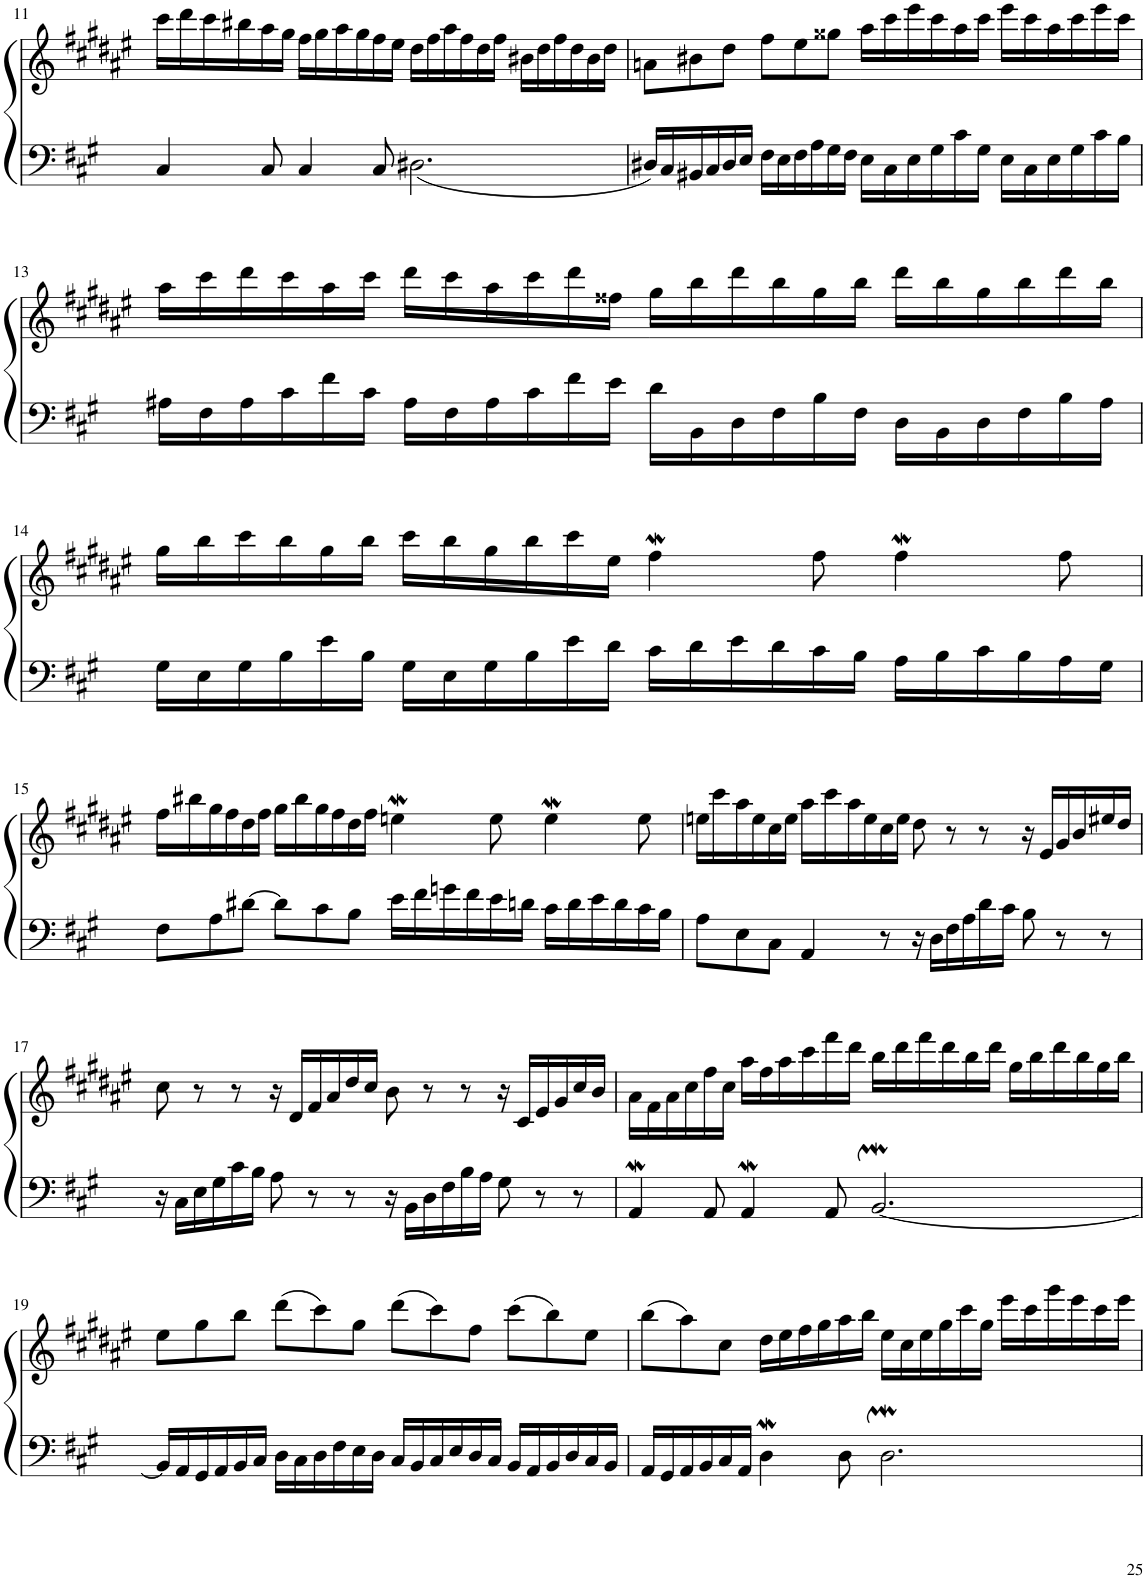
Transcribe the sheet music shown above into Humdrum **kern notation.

**kern	**kern
*part2	*part1
*staff2	*staff1
*I"Violoncello	*I"Alto Saxophone
*I'Vc	*I'A Sax
!!LO:PB:g=z
*clefF4	*clefG2
*	*Trd5c9
*k[f#c#g#]	*k[f#c#g#d#a#e#]
*M12/8	*M12/8
=11	=11
4C#/	16ccc#\LL
.	16ddd#\
.	16ccc#\
.	16bb#X\
8C#/	16aa#\
.	16gg#\JJ
4C#/	16ff#\LL
.	16gg#\
.	16aa#\
.	16gg#\
8C#/	16ff#\
.	16ee#\JJ
(<2.D#X\	16dd#\LL
.	16ff#\
.	16aa#\
.	16ff#\
.	16dd#\
.	16ff#\JJ
.	16b#X\LL
.	16dd#\
.	16ff#\
.	16dd#\
.	16b#\
.	16dd#\JJ
=12	=12
16D#X/LL)	8an\L
16C#/	.
16BB#X/	8b#X\
16C#/	.
16D#/	8dd#\J
16E/JJ	.
16F#\LL	8ff#\L
16E\	.
16F#\	8ee#\
16A\	.
16G#\	8gg##X\J
16F#\JJ	.
=12X3-	=12X3-
16E\LL	16aa#\LL
16C#\	16ccc#\
16E\	16eee#\
16G#\	16ccc#\
16c#\	16aa#\
16G#\JJ	16ccc#\JJ
16E\LL	16eee#\LL
16C#\	16ccc#\
16E\	16aa#\
16G#\	16ccc#\
16c#\	16eee#\
16B\JJ	16ccc#\JJ
!!LO:LB:g=z
=13	=13
16A#X\LL	16aa#\LL
16F#\	16ccc#\
16A#\	16ddd#\
16c#\	16ccc#\
16f#\	16aa#\
16c#\JJ	16ccc#\JJ
16A#\LL	16ddd#\LL
16F#\	16ccc#\
16A#\	16aa#\
16c#\	16ccc#\
16f#\	16ddd#\
16e\JJ	16ff##X\JJ
=13X4-	=13X4-
16d\LL	16gg#\LL
16BB\	16bb\
16D\	16ddd#\
16F#\	16bb\
16B\	16gg#\
16F#\JJ	16bb\JJ
16D\LL	16ddd#\LL
16BB\	16bb\
16D\	16gg#\
16F#\	16bb\
16B\	16ddd#\
16A\JJ	16bb\JJ
!!LO:LB:g=z
=14	=14
16G#\LL	16gg#\LL
16E\	16bb\
16G#\	16ccc#\
16B\	16bb\
16e\	16gg#\
16B\JJ	16bb\JJ
16G#\LL	16ccc#\LL
16E\	16bb\
16G#\	16gg#\
16B\	16bb\
16e\	16ccc#\
16d\JJ	16ee#\JJ
16c#\LL	4ff#w\
16d\	.
16e\	.
16d\	.
16c#\	8ff#\
16B\JJ	.
16A\LL	4ff#w\
16B\	.
16c#\	.
16B\	.
16A\	8ff#\
16G#\JJ	.
!!LO:LB:g=z
=15	=15
8F#\L	16ff#\LL
.	16bb#X\
8A\	16gg#\
.	16ff#\
[8d#X\J	16dd#\
.	16ff#\JJ
8d#\L]	16gg#\LL
.	16bb#\
8c#\	16gg#\
.	16ff#\
8B\J	16dd#\
.	16ff#\JJ
16e\LL	4eenw\
16f#\	.
16gn\	.
16f#\	.
16e\	8ee\
16dn\JJ	.
16c#\LL	4eew\
16d\	.
16e\	.
16d\	.
16c#\	8ee\
16B\JJ	.
=16	=16
8A\L	16een\LL
.	16ccc#\
8E\	16aa#\
.	16ee\
8C#\J	16cc#\
.	16ee\JJ
4AA/	16aa#\LL
.	16ccc#\
.	16aa#\
.	16ee\
8r	16cc#\
.	16ee\JJ
16r	8dd#\
16D\LL	.
16F#\	8r
16A\	.
16d\	8r
16c#\JJ	.
8B\	16r
.	16e#/LL
8r	16g#/
.	16b/
8r	16ee#X/
.	16dd#/JJ
!!LO:LB:g=z
=17	=17
16r	8cc#\
16C#\LL	.
16E\	8r
16G#\	.
16c#\	8r
16B\JJ	.
8A\	16r
.	16d#/LL
8r	16f#/
.	16a#/
8r	16dd#/
.	16cc#/JJ
16r	8b\
16BB\LL	.
16D\	8r
16F#\	.
16B\	8r
16A\JJ	.
8G#\	16r
.	16c#/LL
8r	16e#/
.	16g#/
8r	16cc#/
.	16b/JJ
=18	=18
4AAw/	16a#\LL
.	16f#\
.	16a#\
.	16cc#\
8AA/	16ff#\
.	16cc#\JJ
4AAw/	16aa#\LL
.	16ff#\
.	16aa#\
.	16ccc#\
8AA/	16fff#\
.	16ddd#\JJ
[2.BBW/	16bb\LL
.	16ddd#\
.	16fff#\
.	16ddd#\
.	16bb\
.	16ddd#\JJ
.	16gg#\LL
.	16bb\
.	16ddd#\
.	16bb\
.	16gg#\
.	16bb\JJ
!!LO:LB:g=z
=19	=19
16BB/LL]	8ee#\L
16AA/	.
16GG#/	8gg#\
16AA/	.
16BB/	8bb\J
16C#/JJ	.
16D\LL	(8ddd#\L
16C#\	.
16D\	8ccc#\)
16F#\	.
16E\	8gg#\J
16D\JJ	.
16C#/LL	(8ddd#\L
16BB/	.
16C#/	8ccc#\)
16E/	.
16D/	8ff#\J
16C#/JJ	.
16BB/LL	(8ccc#\L
16AA/	.
16BB/	8bb\)
16D/	.
16C#/	8ee#\J
16BB/JJ	.
=20	=20
16AA/LL	(8bb\L
16GG#/	.
16AA/	8aa#\)
16BB/	.
16C#/	8cc#\J
16AA/JJ	.
4Dw\	16dd#\LL
.	16ee#\
.	16ff#\
.	16gg#\
8D\	16aa#\
.	16bb\JJ
2.Dw\	16ee#\LL
.	16cc#\
.	16ee#\
.	16gg#\
.	16ccc#\
.	16gg#\JJ
.	16eee#\LL
.	16ccc#\
.	16ggg#\
.	16eee#\
.	16ccc#\
.	16eee#\JJ
=	=
*-	*-
